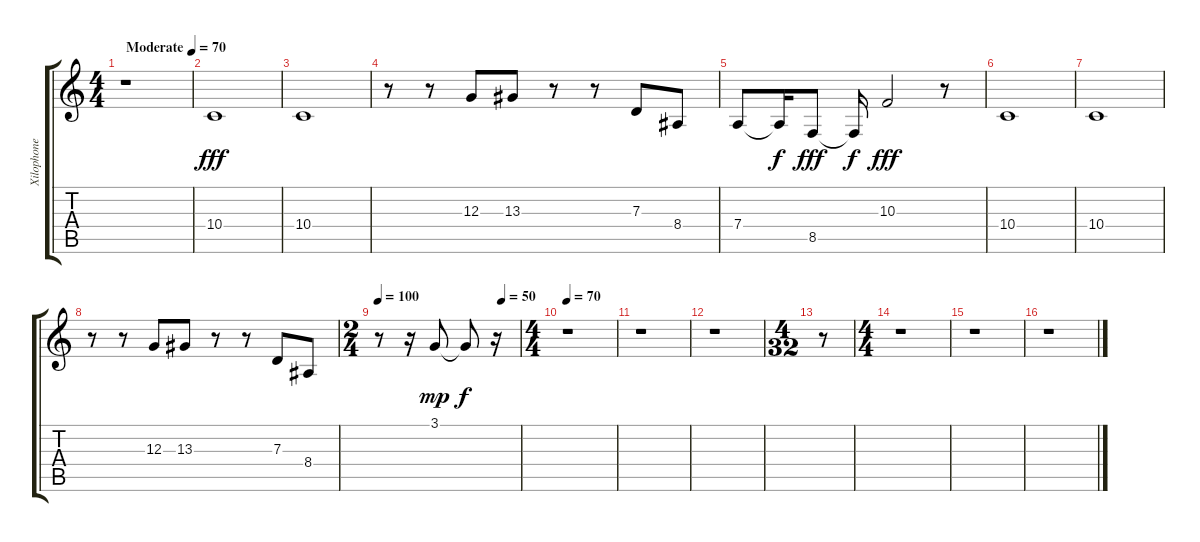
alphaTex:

\track ("Xilophone" "Xilophone") {instrument vibraphone}
\staff {score tabs}
\tuning (E4 B3 G3 D3 A2 E2) {hide}
\ts (4 4)
\tempo (70 "Moderate")
\clef g2
\ks c
r.1{dy fff instrument vibraphone} |
10.4.1 |
10.4.1 |
r.8 r.8 12.3.8 13.3.8 r.8 r.8 7.3.8 8.4.8 |
7.4.8 7.4{t}.16{dy f} 8.5.8{dy fff} 8.5{t}.16{dy f} 10.3.2{dy fff} r.8 |
10.4.1 |
10.4.1 |
r.8 r.8 12.3.8 13.3.8 r.8 r.8 7.3.8 8.4.8 |
\ts (2 4)
\tempo 100
\tempo (50 0.875)
r.8 r.16 3.1.8{dy mp} 3.1{t}.8{dy f} r.16 |
\ts (4 4)
\tempo 70
r.1 |
r.1 |
r.1 |
\ts (4 32)
r.8 |
\ts (4 4)
r.1 |
r.1 |
r.1
